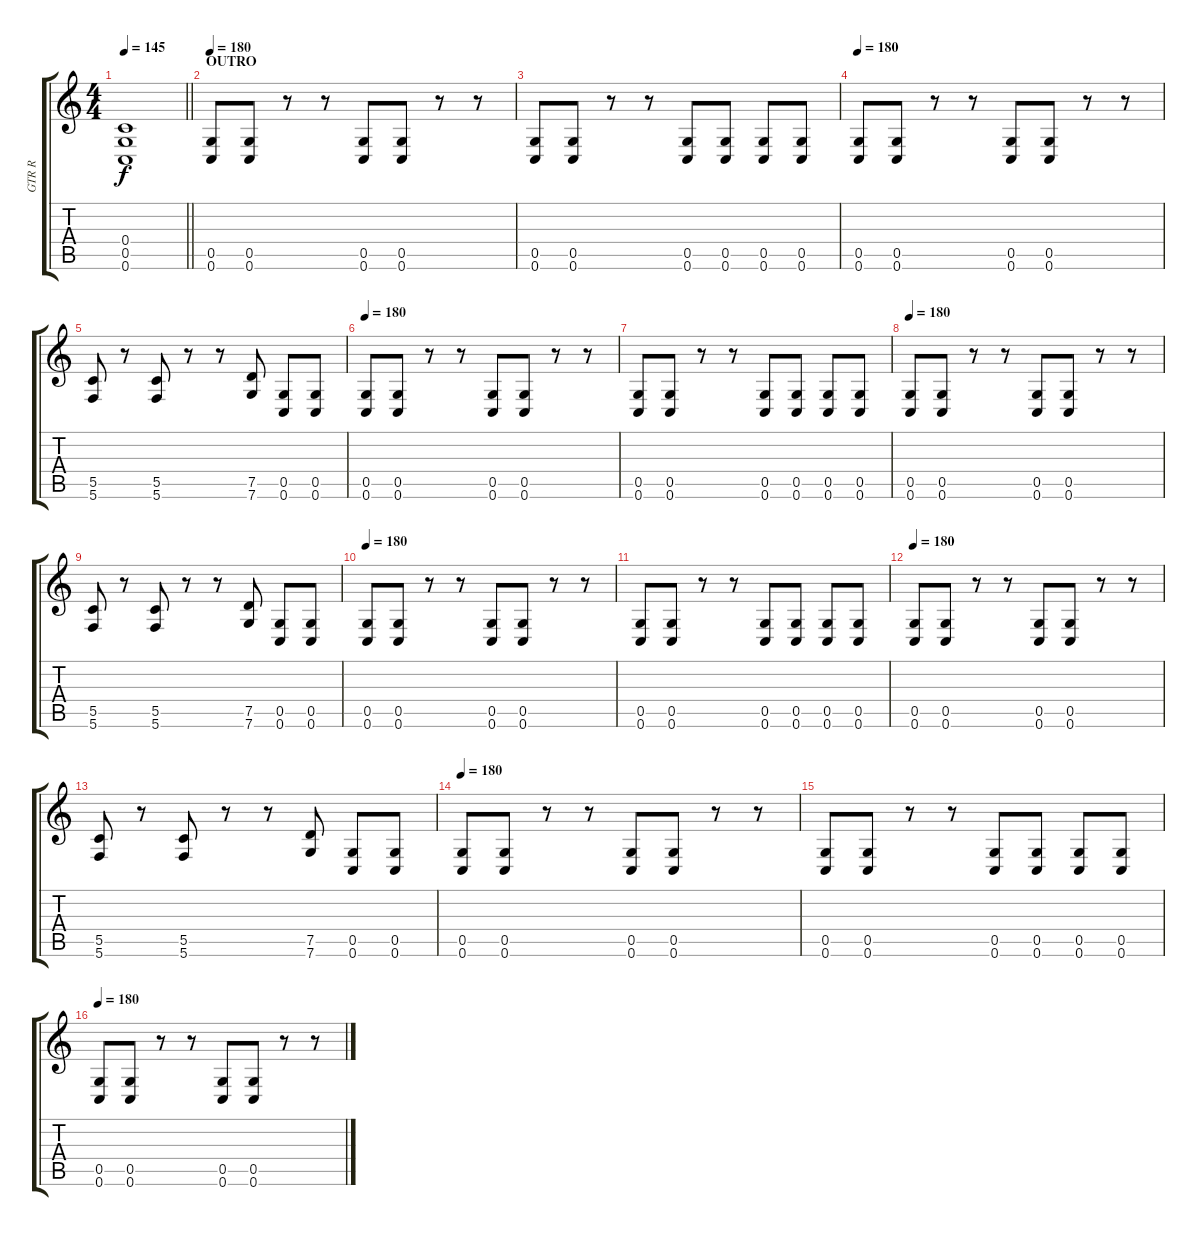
\track ("GTR R" "GTR R") {instrument distortionguitar}
\staff {score tabs}
\tuning (D4 A3 F3 C3 G2 C2) {hide}
\ts (4 4)
\tempo 145
\clef g2
\barLineRight lightlight
\ks c
(0.4{t} 0.5{t} 0.6{t}).1{dy f} |
\section ("" "OUTRO")
\tempo 180
(0.5 0.6).8 (0.5 0.6).8 r.8 r.8 (0.5 0.6).8 (0.5 0.6).8 r.8 r.8 |
(0.5 0.6).8 (0.5 0.6).8 r.8 r.8 (0.5 0.6).8 (0.5 0.6).8 (0.5 0.6).8 (0.5 0.6).8 |
\tempo 180
(0.5 0.6).8 (0.5 0.6).8 r.8 r.8 (0.5 0.6).8 (0.5 0.6).8 r.8 r.8 |
(5.5 5.6).8 r.8 (5.5 5.6).8 r.8 r.8 (7.5 7.6).8 (0.5 0.6).8 (0.5 0.6).8 |
\tempo 180
(0.5 0.6).8 (0.5 0.6).8 r.8 r.8 (0.5 0.6).8 (0.5 0.6).8 r.8 r.8 |
(0.5 0.6).8 (0.5 0.6).8 r.8 r.8 (0.5 0.6).8 (0.5 0.6).8 (0.5 0.6).8 (0.5 0.6).8 |
\tempo 180
(0.5 0.6).8 (0.5 0.6).8 r.8 r.8 (0.5 0.6).8 (0.5 0.6).8 r.8 r.8 |
(5.5 5.6).8 r.8 (5.5 5.6).8 r.8 r.8 (7.5 7.6).8 (0.5 0.6).8 (0.5 0.6).8 |
\tempo 180
(0.5 0.6).8 (0.5 0.6).8 r.8 r.8 (0.5 0.6).8 (0.5 0.6).8 r.8 r.8 |
(0.5 0.6).8 (0.5 0.6).8 r.8 r.8 (0.5 0.6).8 (0.5 0.6).8 (0.5 0.6).8 (0.5 0.6).8 |
\tempo 180
(0.5 0.6).8 (0.5 0.6).8 r.8 r.8 (0.5 0.6).8 (0.5 0.6).8 r.8 r.8 |
(5.5 5.6).8 r.8 (5.5 5.6).8 r.8 r.8 (7.5 7.6).8 (0.5 0.6).8 (0.5 0.6).8 |
\tempo 180
(0.5 0.6).8 (0.5 0.6).8 r.8 r.8 (0.5 0.6).8 (0.5 0.6).8 r.8 r.8 |
(0.5 0.6).8 (0.5 0.6).8 r.8 r.8 (0.5 0.6).8 (0.5 0.6).8 (0.5 0.6).8 (0.5 0.6).8 |
\tempo 180
(0.5 0.6).8 (0.5 0.6).8 r.8 r.8 (0.5 0.6).8 (0.5 0.6).8 r.8 r.8
